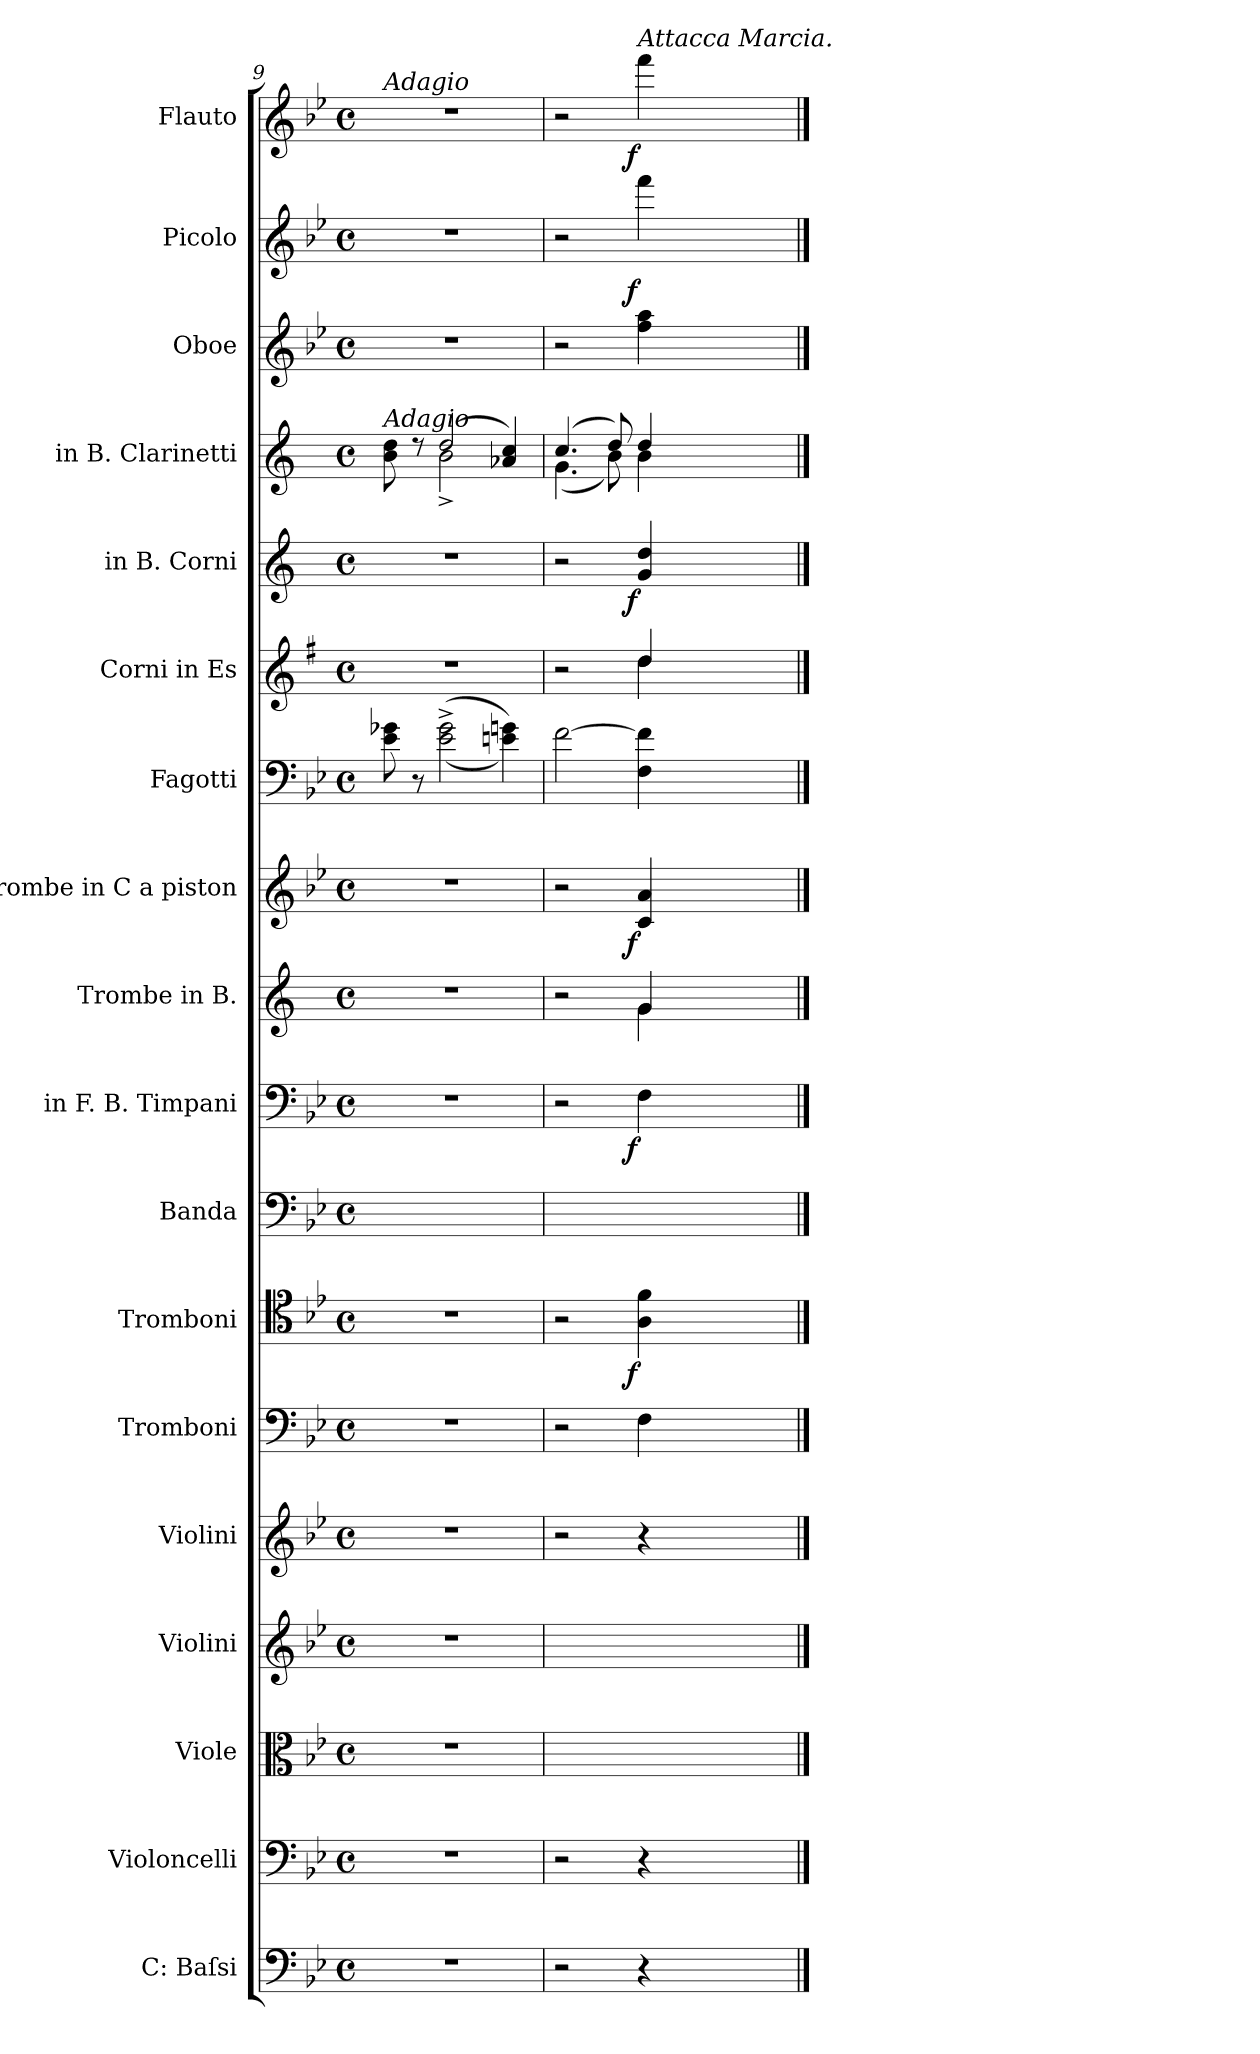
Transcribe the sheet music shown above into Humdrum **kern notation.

**kern	**kern	**kern	**kern	**kern	**kern	**kern	**dynam	**kern	**kern	**dynam	**kern	**kern	**dynam	**kern	**kern	**kern	**dynam	**kern	**kern	**dynam	**kern	**kern	**dynam
*part18	*part17	*part16	*part15	*part14	*part13	*part12	*part12	*part11	*part10	*part10	*part9	*part8	*part8	*part7	*part6	*part5	*part5	*part4	*part3	*part3	*part2	*part1	*part1
*staff18	*staff17	*staff16	*staff15	*staff14	*staff13	*staff12	*staff12	*staff11	*staff10	*staff10	*staff9	*staff8	*staff8	*staff7	*staff6	*staff5	*staff5	*staff4	*staff3	*staff3	*staff2	*staff1	*staff1
*I"C: Baſsi	*I"Violoncelli	*I"Viole	*I"Violini	*I"Violini	*I"Tromboni	*I"Tromboni	*	*I"Banda	*I"in F. B. Timpani	*	*I"Trombe in B.	*I"Trombe in C a piston	*	*I"Fagotti	*I"Corni in Es	*I"in B. Corni	*	*I"in B. Clarinetti	*I"Oboe	*	*I"Picolo	*I"Flauto	*
*	*I'Vc	*	*I'Vln	*I'Vln	*I'Trb	*I'Trb	*	*	*I'Timp	*	*	*I'Tpt	*	*	*	*	*	*I'Cl	*I'Ob	*	*	*I'Fl	*
*clefF4	*clefF4	*clefC3	*clefG2	*clefG2	*clefF4	*clefC4	*	*clefF4	*clefF4	*	*clefG2	*clefG2	*	*clefF4	*clefG2	*clefG2	*	*clefG2	*clefG2	*	*clefG2	*clefG2	*
*	*	*	*	*	*	*	*	*	*	*	*ITrd1c2	*	*	*	*ITrd-2c-3	*ITrd1c2	*	*ITrd1c2	*	*	*	*	*
*k[b-e-]	*k[b-e-]	*k[b-e-]	*k[b-e-]	*k[b-e-]	*k[b-e-]	*k[b-e-]	*	*k[b-e-]	*k[b-e-]	*	*k[b-e-]	*k[b-e-]	*	*k[b-e-]	*k[b-e-]	*k[b-e-]	*	*k[b-e-]	*k[b-e-]	*	*k[b-e-]	*k[b-e-]	*
*B-:	*B-:	*B-:	*B-:	*B-:	*B-:	*B-:	*	*B-:	*B-:	*	*	*B-:	*	*B-:	*B-:	*	*	*	*B-:	*	*B-:	*B-:	*
*M4/4	*M4/4	*M4/4	*M4/4	*M4/4	*M4/4	*M4/4	*	*M4/4	*M4/4	*	*M4/4	*M4/4	*	*M4/4	*M4/4	*M4/4	*	*M4/4	*M4/4	*	*M4/4	*M4/4	*
*met(c)	*met(c)	*met(c)	*met(c)	*met(c)	*met(c)	*met(c)	*	*met(c)	*met(c)	*	*met(c)	*met(c)	*	*met(c)	*met(c)	*met(c)	*	*met(c)	*met(c)	*	*met(c)	*met(c)	*
=9	=9	=9	=9	=9	=9	=9	=9	=9	=9	=9	=9	=9	=9	=9	=9	=9	=9	=9	=9	=9	=9	=9	=9
*	*	*	*	*	*	*	*	*	*	*	*	*	*	*	*	*	*	*^	*	*	*	*	*
!	!	!	!	!	!	!	!	!	!	!	!	!	!	!	!	!	!	!	!	!	!	!	!LO:TX:a:i:t=Adagio	!
!	!	!	!	!	!	!	!	!	!	!	!	!	!	!	!	!	!	!LO:TX:a:i:t=Adagio	!	!	!	!	!	!
1r	1r	1r	1r	1r	1r	1r	.	1ryy	1r	.	1r	1r	.	8e-\ 8g-X\	1r	1r	.	8a\ 8cc\	4f\yy	1r	.	1r	1r	.
.	.	.	.	.	.	.	.	.	.	.	.	.	.	8r	.	.	.	8r	.	.	.	.	.	.
.	.	.	.	.	.	.	.	.	.	.	.	.	.	(>(>2e-^<\ 2g-^<\	.	.	.	(>2cc/	2a^<\	.	.	.	.	.
.	.	.	.	.	.	.	.	.	.	.	.	.	.	4en\ 4gn\))	.	.	.	4g-X/ 4b-/)	4rcyy	.	.	.	.	.
=10	=10	=10	=10	=10	=10	=10	=10	=10	=10	=10	=10	=10	=10	=10	=10	=10	=10	=10	=10	=10	=10	=10	=10	=10
*	*	*	*	*	*	*	*	*	*	*	*^	*	*	*	*^	*	*	*	*	*	*	*	*	*
2r	2r	2.ryy	2.ryy	2r	2r	2r	.	2.ryy	2r	.	2r	2rAyy	2r	.	[2f\	2r	2reyy	2r	.	(>4.b-/	(>4.f\	2r	.	2r	2r	.
.	.	.	.	.	.	.	.	.	.	.	.	.	.	.	.	.	.	.	.	8cc/)	8a\)	.	.	.	.	.
!	!	!	!	!	!	!	!	!	!	!	!	!	!	!	!	!	!	!	!	!	!	!	!	!	!LO:TX:a:i:t=Attacca Marcia.	!
!	!	!	!	!	!	!	!LO:DY:b:rj	!	!	!LO:DY:b:rj	!	!	!	!LO:DY:b:rj	!	!	!	!	!LO:DY:b:rj	!	!	!	!LO:DY:a:rj	!	!	!LO:DY:b:rj
4r	4r	.	.	4r	4F\	4A\ 4f\	f	.	4F\	f	4f/	4f\	4c/ 4a/	f	4F\ 4f]\	4ff/	4ff\	4f/ 4cc/	f	4cc/	4a\	4ff\ 4aa\	f	4fff\	4fff\	f
*	*	*	*	*	*	*	*	*	*	*	*v	*v	*	*	*	*v	*v	*	*	*v	*v	*	*	*	*	*
==	==	==	==	==	==	==	==	==	==	==	==	==	==	==	==	==	==	==	==	==	==	==	==
*-	*-	*-	*-	*-	*-	*-	*-	*-	*-	*-	*-	*-	*-	*-	*-	*-	*-	*-	*-	*-	*-	*-	*-
